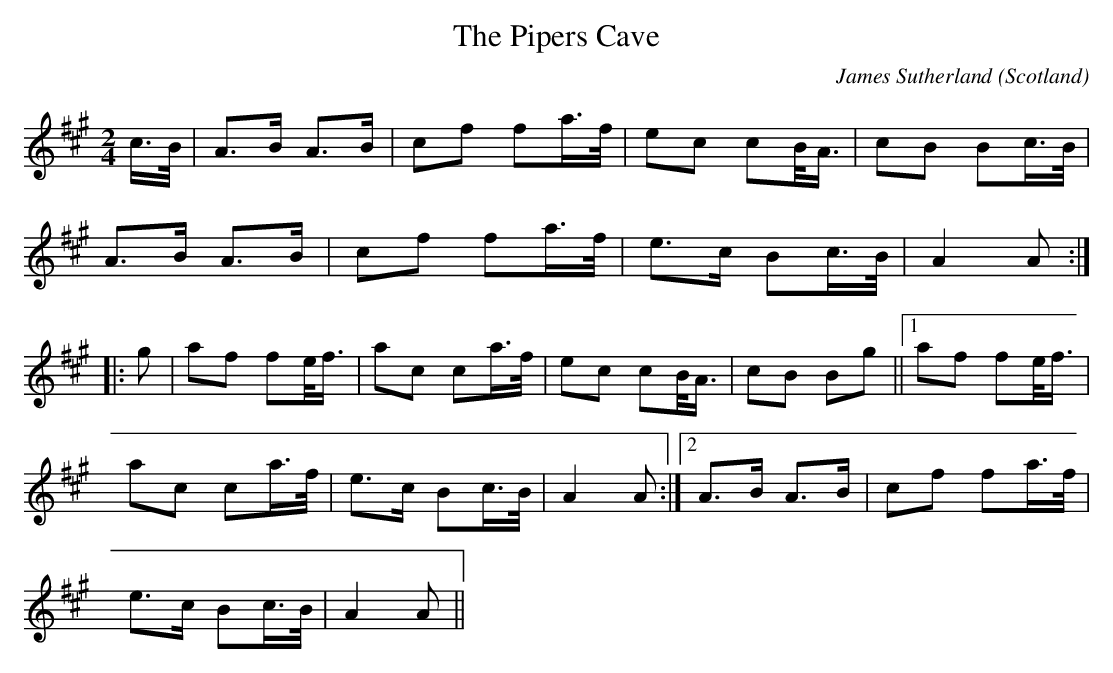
X:1
T:Pipers Cave, The
C:James Sutherland
O:Scotland
M:2/4
L:1/16
K:A
c>B|A3B A3B|c2f2 f2a>f|e2c2 c2B<A|c2B2 B2c>B|!
A3B A3B|c2f2 f2a>f|e3c B2c>B|A4 A2:|!
|:g2|a2f2 f2e<f|a2c2 c2a>f|e2c2 c2B<A|c2B2 B2g2||1 a2f2 f2e<f|!
a2c2 c2a>f|e3c B2c>B|A4 A2:|2 A3B A3B|c2f2 f2a>f|!
e3c B2c>B|A4 A2||
